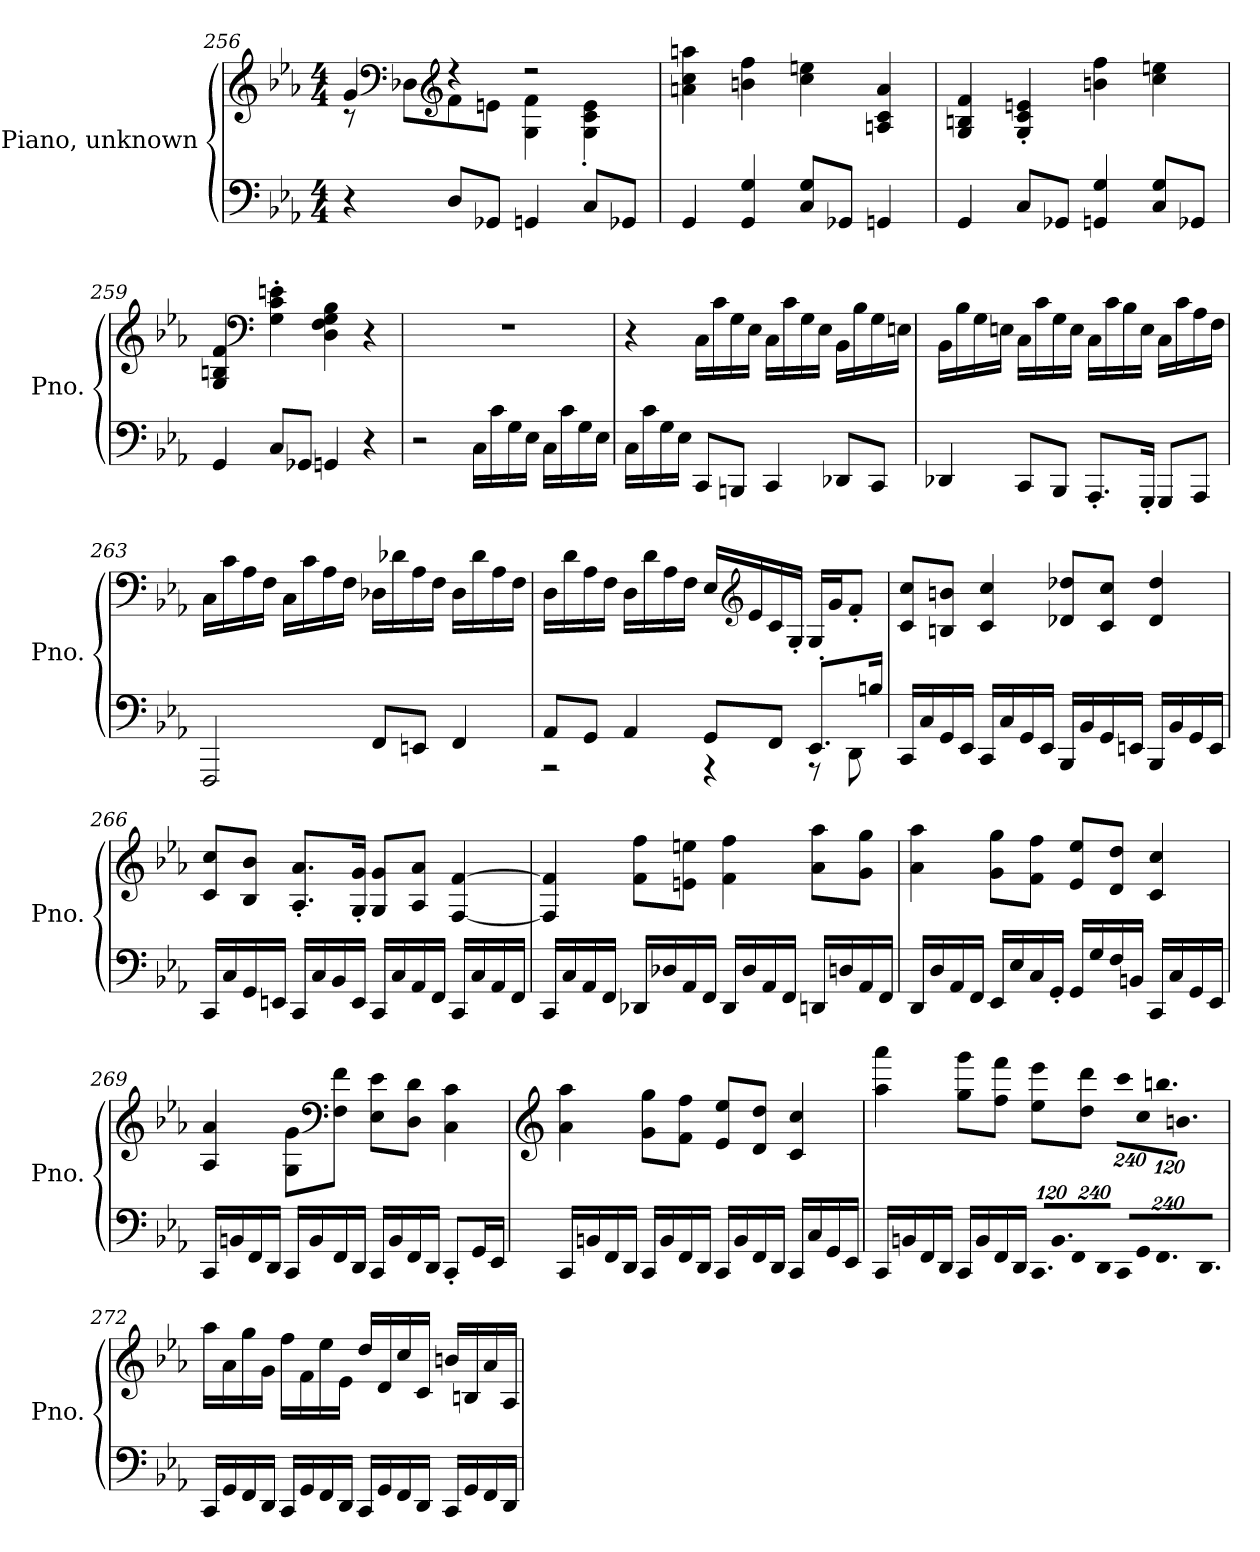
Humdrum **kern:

**kern	**kern
*part1	*part1
*staff2	*staff1
*I"Piano, unknown	*
*I'Pno.	*
!!LO:LB:g=z
*clefF4	*clefG2
*k[b-e-a-]	*k[b-e-a-]
*M4/4	*M4/4
=256	=256
*	*^
4r	4g/	8r
*	*clefF4	*
.	.	8D-X\L
*	*clefG2	*
8D/L	4r	8f\
8GG-X/J	.	8en\J
4GGn/	2r	4G\ 4f\
8C/L	.	4G\' 4c\' 4e\'
8GG-X/J	.	.
*	*v	*v
=257	=257
4GG/	4an\ 4cc\ 4aan\
4GG/ 4G/	4bn\ 4ff\
8C/ 8G/L	4cc\ 4een\
8GG-X/J	.
4GGn/	4An/ 4c/ 4a/
=258	=258
4GG/	4G/ 4Bn/ 4f/
8C/L	4G/' 4c/' 4en/'
8GG-X/J	.
4GGn/ 4G/	4bn\ 4ff\
8C/ 8G/L	4cc\ 4een\
8GG-X/J	.
=259	=259
4GG/	4G/ 4Bn/ 4f/
*	*clefF4
8C/L	4G\' 4c\' 4en\'
8GG-X/J	.
4GGn/	4D\ 4F\ 4G\ 4B\
4r	4r
!!LO:LB:g=z
=260	=260
2r	1r
16C\LL	.
16c\	.
16G\	.
16E-\JJ	.
16C\LL	.
16c\	.
16G\	.
16E-\JJ	.
=261	=261
16C\LL	4r
16c\	.
16G\	.
16E-\JJ	.
8CC/L	16C\LL
.	16c\
8BBBn/J	16G\
.	16E-\JJ
4CC/	16C\LL
.	16c\
.	16G\
.	16E-\JJ
8DD-X/L	16BB-\LL
.	16B-\
8CC/J	16G\
.	16En\JJ
=262	=262
4DD-X/	16BB-\LL
.	16B-\
.	16G\
.	16En\JJ
8CC/L	16C\LL
.	16c\
8BBB-/J	16G\
.	16E\JJ
8.AAA-'/L	16C\LL
.	16c\
.	16B-\
16GGG'/Jk	16E\JJ
8GGG/L	16C\LL
.	16c\
8AAA-/J	16A-\
.	16F\JJ
!!LO:LB:g=z
=263	=263
2FFF/	16C\LL
.	16c\
.	16A-\
.	16F\JJ
.	16C\LL
.	16c\
.	16A-\
.	16F\JJ
8FF/L	16D-X\LL
.	16d-X\
8EEn/J	16A-\
.	16F\JJ
4FF/	16D-\LL
.	16d-\
.	16A-\
.	16F\JJ
=264	=264
*^	*
8AA-/L	2r	16D\LL
.	.	16d\
8GG/J	.	16A-\
.	.	16F\JJ
4AA-/	.	16D\LL
.	.	16d\
.	.	16A-\
.	.	16F\JJ
8GG/L	4r	16E-/LL
*	*	*clefG2
.	.	16e-/
8FF/J	.	16c/
.	.	16G'/JJ
8.EE-'/L	8r	16G/LL
.	.	16g/J
.	8DD\	8f'/J
16Bn/Jk	.	.
*v	*v	*
!!LO:LB:g=z
=265	=265
16CC/LL	8c/ 8cc/L
16C/	.
16GG/	8Bn/ 8bn/J
16EE-/JJ	.
16CC/LL	4c/ 4cc/
16C/	.
16GG/	.
16EE-/JJ	.
16BBB-/LL	8d-X/ 8dd-X/L
16BB-/	.
16GG/	8c/ 8cc/J
16EEn/JJ	.
16BBB-/LL	4d-/ 4dd-/
16BB-/	.
16GG/	.
16EE/JJ	.
=266	=266
16CC/LL	8c/ 8cc/L
16C/	.
16GG/	8B-/ 8b-/J
16EEn/JJ	.
16CC/LL	8.A-/' 8.a-/'L
16C/	.
16BB-/	.
16EE/JJ	16G/' 16g/'Jk
16CC/LL	8G/ 8g/L
16C/	.
16AA-/	8A-/ 8a-/J
16FF/JJ	.
16CC/LL	[4F/ [4f/
16C/	.
16AA-/	.
16FF/JJ	.
!!LO:PB:g=z
=267	=267
16CC/LL	4F/] 4f/]
16C/	.
16AA-/	.
16FF/JJ	.
16DD-X/LL	8f\ 8ff\L
16D-X/	.
16AA-/	8en\ 8een\J
16FF/JJ	.
16DD-/LL	4f\ 4ff\
16D-/	.
16AA-/	.
16FF/JJ	.
16DDn/LL	8a-\ 8aa-\L
16Dn/	.
16AA-/	8g\ 8gg\J
16FF/JJ	.
=268	=268
16DD/LL	4a-\ 4aa-\
16D/	.
16AA-/	.
16FF/JJ	.
16EE-/LL	8g\ 8gg\L
16E-/	.
16C/	8f\ 8ff\J
16GG'/JJ	.
16GG/LL	8e-/ 8ee-/L
16G/	.
16F/	8d/ 8dd/J
16BBn/JJ	.
16CC/LL	4c/ 4cc/
16C/	.
16GG/	.
16EE-/JJ	.
!!LO:LB:g=z
=269	=269
16CC/LL	4A-/ 4a-/
16BBn/	.
16FF/	.
16DD/JJ	.
16CC/LL	8G\ 8g\L
16BB/	.
*	*clefF4
16FF/	8F\ 8f\J
16DD/JJ	.
16CC/LL	8E-\ 8e-\L
16BB/	.
16FF/	8D\ 8d\J
16DD/JJ	.
8CC'/L	4C\ 4c\
16GG/L	.
16EE-/JJ	.
=270	=270
*	*clefG2
16CC/LL	4a-\ 4aa-\
16BBn/	.
16FF/	.
16DD/JJ	.
16CC/LL	8g\ 8gg\L
16BB/	.
16FF/	8f\ 8ff\J
16DD/JJ	.
16CC/LL	8e-/ 8ee-/L
16BB/	.
16FF/	8d/ 8dd/J
16DD/JJ	.
16CC/LL	4c/ 4cc/
16C/	.
16GG/	.
16EE-/JJ	.
!!LO:LB:g=z
=271	=271
16CC/LL	4aa-\ 4aaa-\
16BBn/	.
16FF/	.
16DD/JJ	.
16CC/LL	8gg\ 8ggg\L
16BB/	.
16FF/	8ff\ 8fff\J
16DD/JJ	.
*Xbrackettup	*
!LO:N:vis=32.	!
1920%103CC/LLL	8ee-\ 8eee-\L
!LO:N:vis=32.	!
1920%103BB/J	.
!LO:N:vis=16	!
1920%137FF/	.
.	8dd\ 8ddd\J
!LO:N:vis=16	!
1920%137DD/JJ	.
!LO:N:vis=16	!
*	*Xbrackettup
!	!LO:N:vis=16
1920%137CC/LL	1920%137ccc\LL
!LO:N:vis=16	!LO:N:vis=16
1920%137GG/	1920%137cc\
!LO:N:vis=32.	!LO:N:vis=32.
1920%103FF/L	1920%103bbn\L
!LO:N:vis=32.	!LO:N:vis=32.
1920%103DD/JJJ	1920%103bn\JJJ
=272	=272
16CC/LL	16aa-\LL
16GG/	16a-\
16FF/	16gg\
16DD/JJ	16g\JJ
16CC/LL	16ff\LL
16GG/	16f\
16FF/	16ee-\
16DD/JJ	16e-\JJ
16CC/LL	16dd/LL
16GG/	16d/
16FF/	16cc/
16DD/JJ	16c/JJ
16CC/LL	16bn/LL
16GG/	16Bn/
16FF/	16a-/
16DD/JJ	16A-/JJ
=	=
*-	*-
